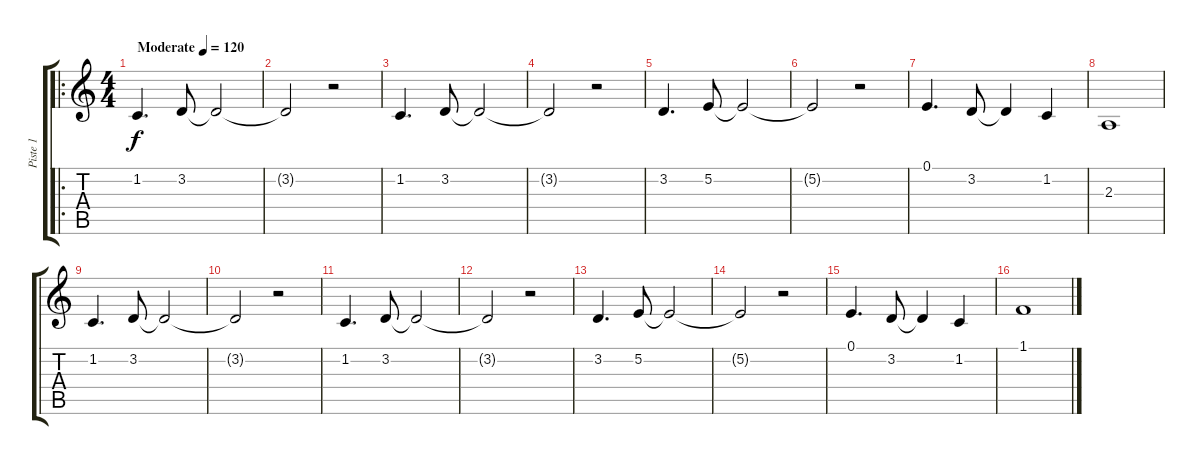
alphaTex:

\track ("Piste 1" "Piste 1") {instrument lead1square}
\staff {score tabs}
\tuning (E4 B3 G3 D3 A2 E2) {hide}
\ro
\ts (4 4)
\tempo (120 "Moderate")
\clef g2
\ks c
1.2.4{d dy f instrument lead1square} 3.2.8 3.2{t}.2 |
3.2{t}.2 r.2 |
1.2.4{d} 3.2.8 3.2{t}.2 |
3.2{t}.2 r.2 |
3.2.4{d} 5.2.8 5.2{t}.2 |
5.2{t}.2 r.2 |
0.1.4{d} 3.2.8 3.2{t}.4 1.2.4 |
2.3.1 |
1.2.4{d} 3.2.8 3.2{t}.2 |
3.2{t}.2 r.2 |
1.2.4{d} 3.2.8 3.2{t}.2 |
3.2{t}.2 r.2 |
3.2.4{d} 5.2.8 5.2{t}.2 |
5.2{t}.2 r.2 |
0.1.4{d} 3.2.8 3.2{t}.4 1.2.4 |
1.1.1
